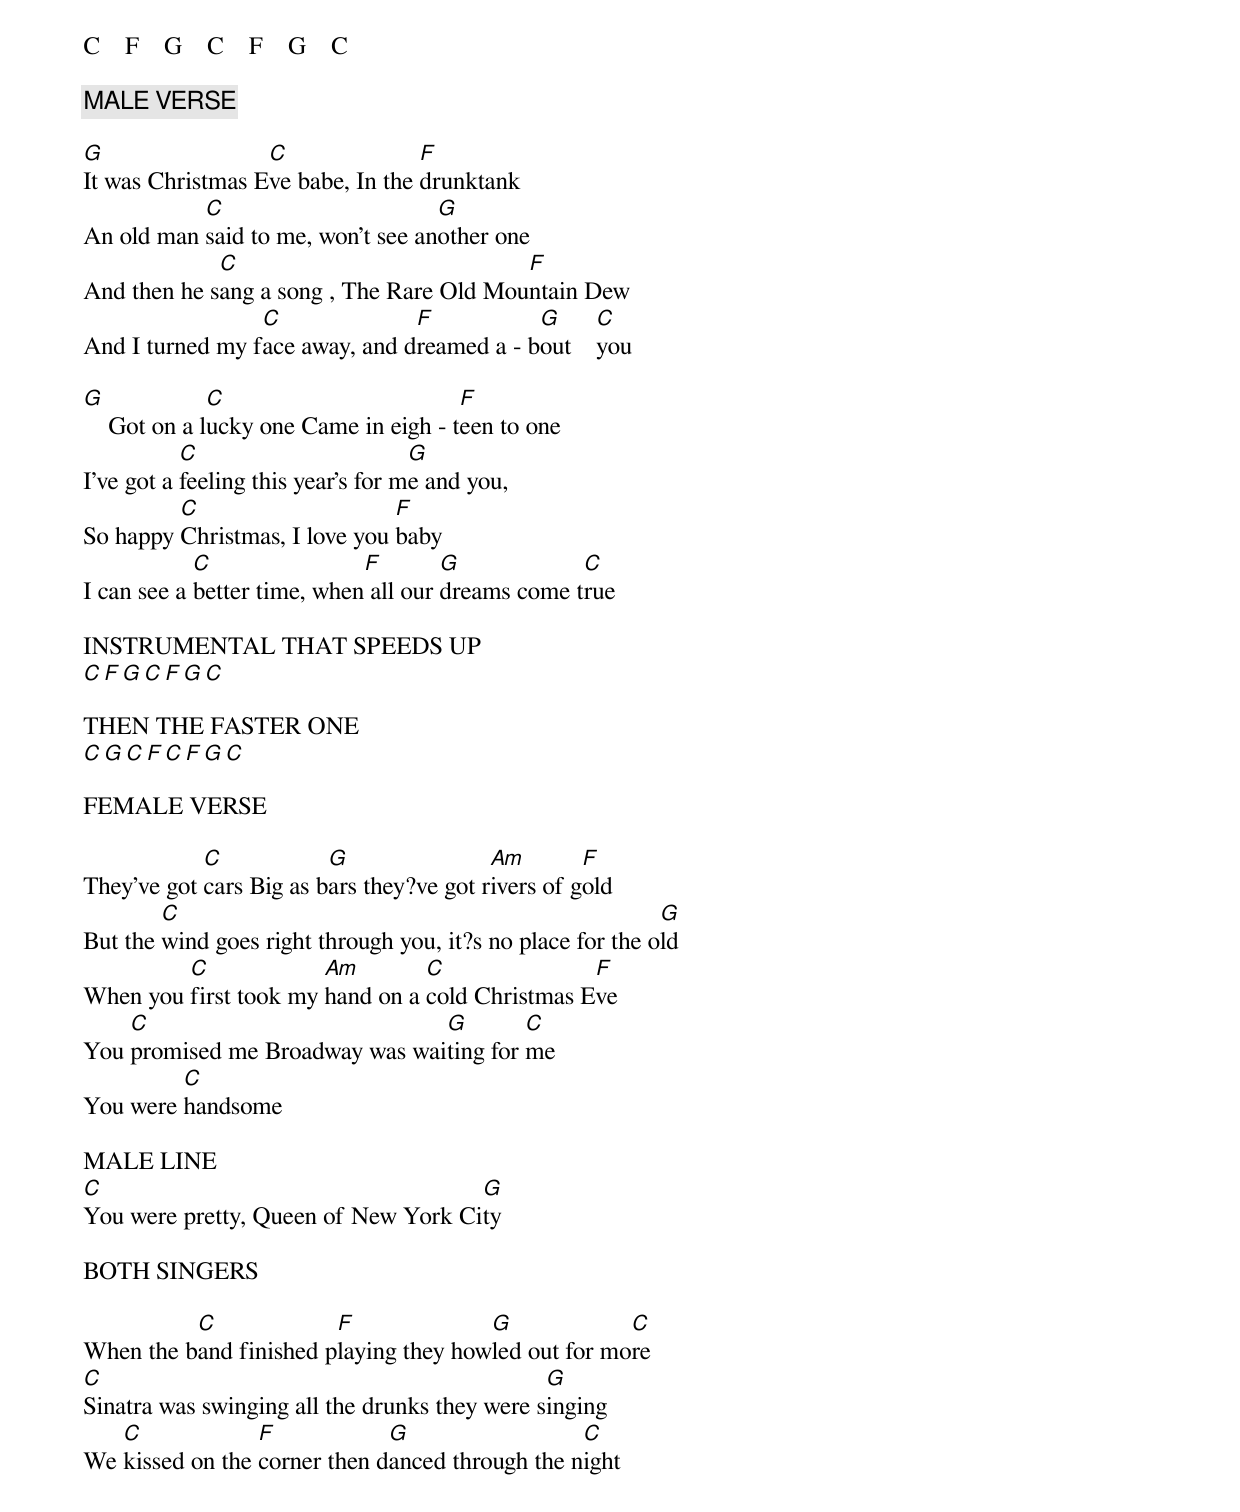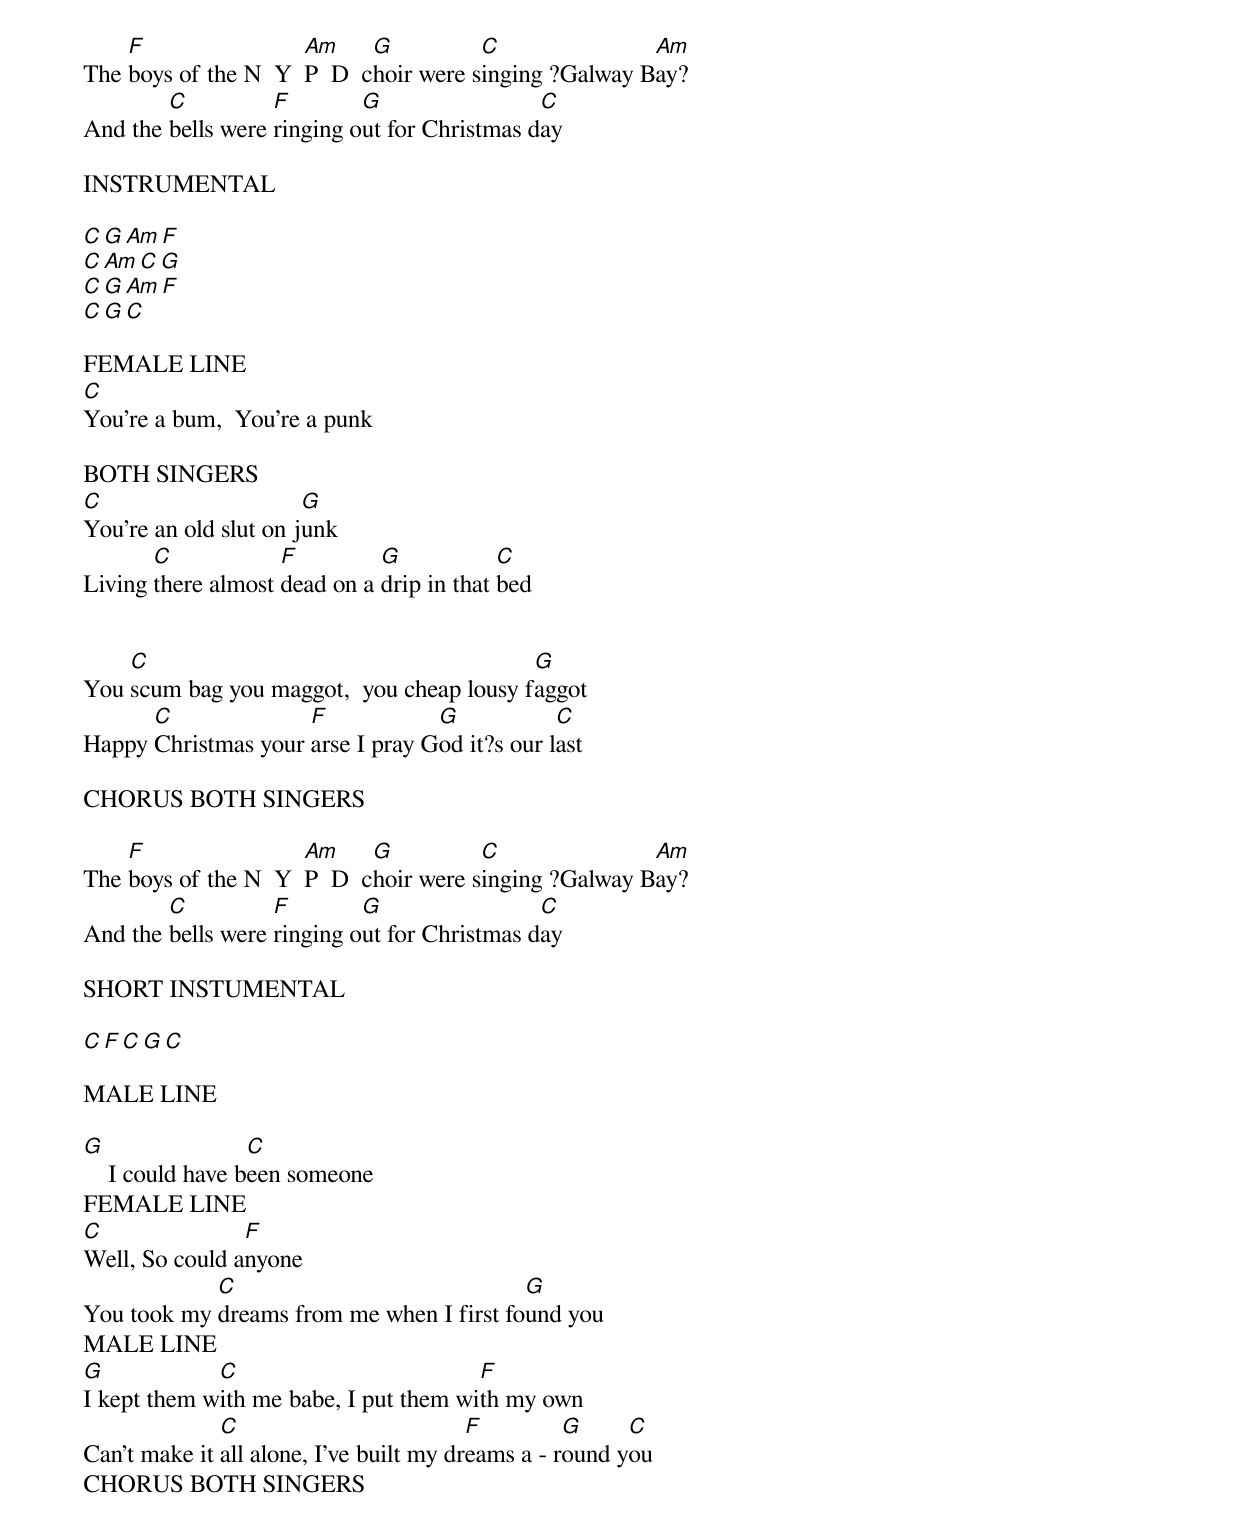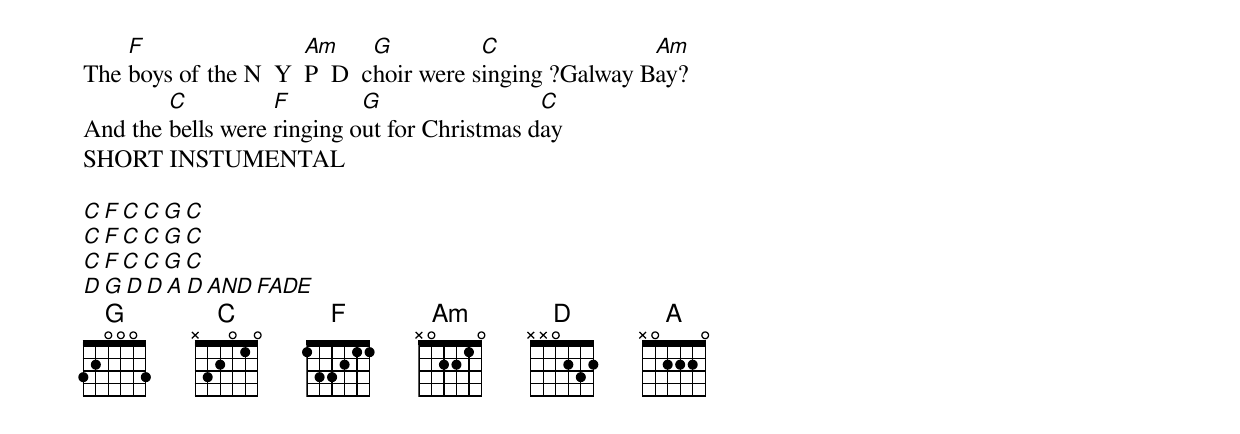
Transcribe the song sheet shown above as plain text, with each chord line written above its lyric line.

C    F    G    C    F    G    C

MALE VERSE

G                 C               F
It was Christmas Eve babe, In the drunktank
           C                       G
An old man said to me, won't see another one
             C                            F
And then he sang a song , The Rare Old Mountain Dew
                 C              F           G      C
And I turned my face away, and dreamed a - bout    you

G             C                        F
    Got on a lucky one Came in eigh - teen to one
           C                        G
I've got a feeling this year's for me and you,
         C                     F
So happy Christmas, I love you baby
            C                F        G            C
I can see a better time, when all our dreams come true

INSTRUMENTAL THAT SPEEDS UP
C   F    G   C   F   G   C

THEN THE FASTER ONE
C   G   C    F       C   F   G   C

FEMALE VERSE

            C            G                Am        F
They've got cars Big as bars they?ve got rivers of gold
        C                                                   G
But the wind goes right through you, it?s no place for the old
         C             Am        C               F
When you first took my hand on a cold Christmas Eve
    C                           G        C
You promised me Broadway was waiting for me
         C
You were handsome

MALE LINE
C                                    G
You were pretty, Queen of New York City

BOTH SINGERS

          C             F              G             C
When the band finished playing they howled out for more
C                                              G
Sinatra was swinging all the drunks they were singing
   C             F            G                  C
We kissed on the corner then danced through the night

    F                 Am     G          C               Am
The boys of the N  Y  P  D  choir were singing ?Galway Bay?
        C          F        G                 C
And the bells were ringing out for Christmas day

INSTRUMENTAL

C   G     Am   F
C   Am    C    G
C   G     Am   F
C   G     C

FEMALE LINE
C
You're a bum,  You're a punk

BOTH SINGERS
C                      G
You're an old slut on junk
       C            F         G            C
Living there almost dead on a drip in that bed


    C                                      G
You scum bag you maggot,  you cheap lousy faggot
      C              F            G            C
Happy Christmas your arse I pray God it?s our last

CHORUS BOTH SINGERS

    F                 Am     G          C               Am
The boys of the N  Y  P  D  choir were singing ?Galway Bay?
        C          F        G                 C
And the bells were ringing out for Christmas day

SHORT INSTUMENTAL

C     F     C    G    C

MALE LINE

G                 C
    I could have been someone
FEMALE LINE
C               F
Well, So could anyone
            C                             G
You took my dreams from me when I first found you
MALE LINE
G            C                         F
I kept them with me babe, I put them with my own
              C                          F         G     C
Can't make it all alone, I've built my dreams a - round you
CHORUS BOTH SINGERS

    F                 Am     G          C               Am
The boys of the N  Y  P  D  choir were singing ?Galway Bay?
        C          F        G                 C
And the bells were ringing out for Christmas day
SHORT INSTUMENTAL

C     F     C      C   G    C
C     F     C      C   G    C
C     F     C      C   G    C
D     G     D      D   A    D    AND FADE
